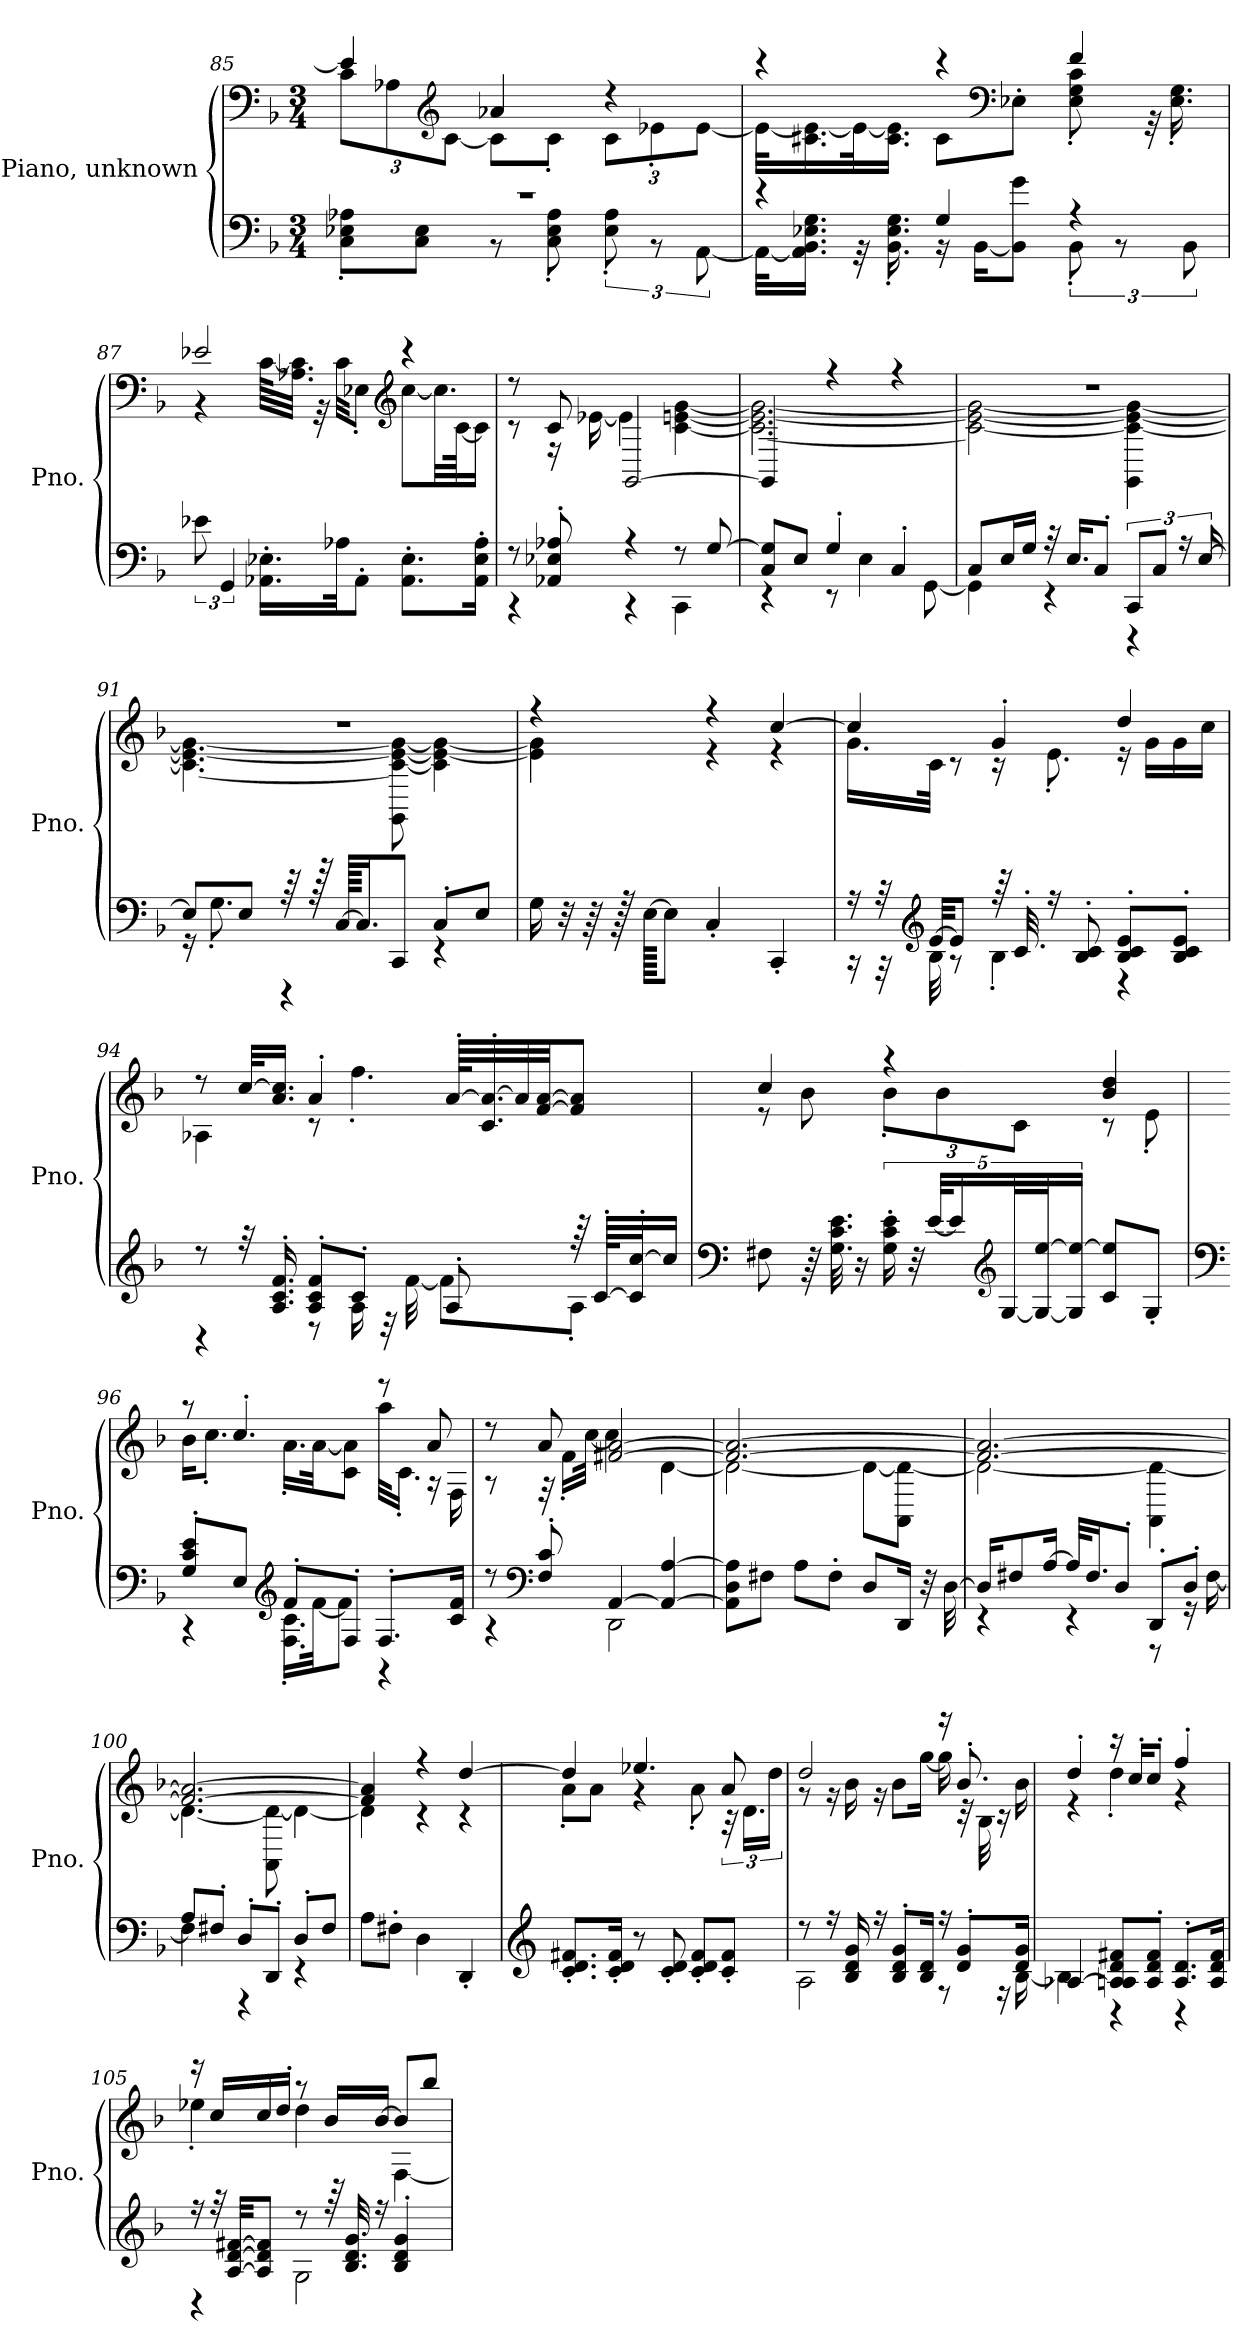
**kern	**kern
*part1	*part1
*staff2	*staff1
*I"Piano, unknown	*
*I'Pno.	*
!!LO:LB:g=z
*clefF4	*clefF4
*k[b-]	*k[b-]
*M3/4	*M3/4
=85	=85
*^	*^
*	*	*	*Xbrackettup
2.r	8C\' 8E-X\' 8A-X\'L	4e-/]	12c\L
.	.	.	12A-X\
.	8C\ 8E-\J	.	.
*	*	*clefG2	*
.	.	.	[12c\J
.	8r	4a-X/	8c\L]
.	8C\' 8E-\' 8A-\'	.	8c'\J
.	12E-\' 12A-\'	4r	12c\L
.	12r	.	12e-X'\
.	[12AA\	.	[12e-\J
=86	=86	=86	=86
4r	32AA\KLL_	4r	32e-\KLL_
.	16.AA\] 16.BB-\ 16.E-X\ 16.G\JJ	.	16.c#X\ 16.e-\_
.	32r	.	32e-\K_
.	16.BB-\' 16.E-\' 16.G\'	.	16.c#\ 16.e-\]JJ
4G/	16r	4r	8c#\L
.	[16BB-\KL	.	.
*	*	*clefF4	*
.	8BB-\] 8g\J	.	8E-X'\J
4r	12BB-'\	4f/	8E-\' 8G\' 8c#\'
.	12r	.	.
.	.	.	32r
.	.	.	16.E-\' 16.G\'
.	12BB-\	.	.
*v	*v	*	*
!!LO:LB:g=z	!!
=87	=87	=87
12e-X\	2e-X/	4r
6GG/	.	.
16.AA-X\' 16.E-X\'LL	.	[64c\KLLL
.	.	32.A-X\ 32.c\]JJJ
.	.	32r
32A-X\JK	.	32c\KKL
8AA-'\J	.	8E-X'\J
*	*clefG2	*
8.AA-\' 8.E-\'L	4r	[8cc\L
.	.	32.cc\LL]
.	.	[64c\JK
16AA-\' 16E-\' 16A-\'Jk	.	16c\JJ]
=88	=88	=88
*^	*	*
8r	4r	8r	8r
8AA-X/' 8E-X/' 8A-X/'	.	8c/	16r
.	.	.	[16e-X\
4r	4r	[2GG/	4e-\]
8r	4CC\	.	[4c\ [4en\ [4g\
[8G/	.	.	.
=89	=89	=89	=89
8C/ 8G/]L	4r	4GG/]	2.c\_ 2.e\_ 2.g\_
8E/J	.	.	.
4G'/	8r	4r	.
.	4E\	.	.
4C'/	.	4r	.
.	[8GG\	.	.
!!LO:LB:g=z	!!
=90	=90	=90	=90
8C/L	4GG\]	2.r	2c\_ 2e\_ 2g\_
16E/L	.	.	.
16G/JJ	.	.	.
32r	4r	.	.
16.E/KL	.	.	.
8C'/J	.	.	.
12CC/L	4r	.	4GG\ 4c\_ 4e\_ 4g\_
12C/J	.	.	.
24r	.	.	.
[24E/	.	.	.
=91	=91	=91	=91
8E/L]	16r	2.r	4.c\_ 4.e\_ 4.g\_
.	8.G'\	.	.
8E/J	.	.	.
64r	4r	.	.
128r	.	.	.
[128C/KKKLL	.	.	.
16.C/J]	.	.	.
8CC/J	.	.	8GG\ 8c\_ 8e\_ 8g\_
8C'/L	4r	.	4c\] 4e\_ 4g\_
8E/J	.	.	.
*v	*v	*	*
=92	=92	=92
16G\	4r	4e\] 4g\]
32r	.	.
64r	.	.
128r	.	.
[128E\KKKKL	.	.
8E\J]	.	.
4C'/	4r	4r
4CC'/	[4cc/	4r
!!LO:LB:g=z	!!
=93	=93	=93
*^	*	*
16r	16r	4cc/]	16.g\LL
32r	32r	.	.
*clefG2	*	*	*
[32e/KKL	32B-\	.	32c\JJk
8e/J]	8r	.	8r
64r	4B-'\	4g'/	16r
32.c'/	.	.	.
16r	.	.	8.e'\
8B-/' 8c/'	.	.	.
8B-/' 8c/' 8e/'L	4r	4dd/	16r
.	.	.	16g\LL
8B-/' 8c/' 8e/'J	.	.	16g\
.	.	.	16cc\JJ
=94	=94	=94	=94
8r	4r	8r	4A-X\
32r	.	[32cc/KLL	.
16.A/' 16.c/' 16.f/'	.	16.a/ 16.cc/]JJ	.
8A/' 8c/' 8f/'L	8r	4a'/	8r
8c'/J	16A\	.	4.ff'\
.	32r	.	.
.	[32f\	.	.
8A'/	8f\L]	[64a'/KLLL	.
.	.	32.c/' 32.a/_'	.
.	.	32a/]	.
.	.	[32f/ [32a/JJ	.
64r	8A'\J	8f/] 8a/]J	.
[64c'/KLLL	.	.	.
32c/]' [32cc/'J	.	.	.
16cc/JJ]	.	.	.
*v	*v	*	*
!!LO:LB:g=z	!!
=95	=95	=95
*clefF4	*	*
8F#X\	4cc/	8r
64r	.	8b-\
32.G\ 32.c\ 32.e\	.	.
16r	.	.
20G\' 20c\' 20e\'	4r	12b-'\L
40r	.	.
[40e/KLL	.	.
.	.	12b-\
20e/]	.	.
*clefG2	*	*
[40G/L	.	.
.	.	12c\J
40G/_ [40ee/J	.	.
20G/] 20ee/_JJ	.	.
8c/ 8ee/]L	4b-/ 4dd/	8r
8G'/J	.	8e'\
=96	=96	=96
*clefF4	*	*
*^	*	*
8G/' 8c/' 8e/'L	4r	8r	16b-\KL
.	.	.	8.cc'\J
8E/J	.	4.cc'/	.
*clefG2	*	*	*
8f'/L	16.F\' 16.c\'LL	.	16.a'\LL
.	[32f\JK	.	[32a\JK
8F'/J	8f\J]	.	8c\ 8a\]J
8.F'/L	4r	8r	32aa\KLL
.	.	.	16.c'\JJ
.	.	8a/	16r
16c/ 16f/Jk	.	.	16F\
=97	=97	=97	=97
8r	4r	8r	8r
*clefF4	*	*	*
8F/' 8c/'	.	8a/	32r
.	.	.	16f'\LL
.	.	.	[32cc\JJk
[4AA/	2DD\	[2f#X/ [2a/	4cc\]
4AA/_ [4A/	.	.	[4d\
*v	*v	*	*
!!LO:PB:g=z	!!
=98	=98	=98
8AA\] 8D\ 8A\]L	2.f#/_ 2.a/_	2d\_
8F#X\J	.	.
8A\L	.	.
8F#'\J	.	.
8D/L	.	8d\L_
16DD/Jk	.	8AA\ 8d\_J
32r	.	.
[32D\	.	.
=99	=99	=99
*^	*	*
16D/KL]	4r	2.f#/_ 2.a/_	2d\_
8F#X/	.	.	.
[16A/Jk	.	.	.
32A/KLL]	4r	.	.
16.F#/J	.	.	.
8D'/J	.	.	.
8DD'/L	8r	.	4AA\ 4d\_
8D'/J	16r	.	.
.	[16F#\	.	.
=100	=100	=100	=100
8A/L	4F#\]	2.f#/_ 2.a/_	4.d\_
8F#X'/J	.	.	.
8D'/L	4r	.	.
8DD'/J	.	.	8AA\ 8d\_
8D'/L	4r	.	4d\_
8F#/J	.	.	.
*v	*v	*	*
=101	=101	=101
8A\L	4f#/] 4a/]	4d\]
8F#X'\J	.	.
4D\	4r	4r
4DD'/	[4dd/	4r
!!LO:LB:g=z	!!
=102	=102	=102
*clefG2	*	*
8.c/' 8.d/' 8.f#X/'L	4dd/]	8a'\L
.	.	8a\J
16c/' 16d/' 16f#/'Jk	.	.
8r	4.ee-X/	4r
8c/' 8d/'	.	.
8c/' 8d/' 8f#/'L	.	8a'\
*	*	*brackettup
8c/' 8f#/'J	8a/	48r
.	.	24.d\LL
.	.	24dd\JJ
=103	=103	=103
*^	*	*
8r	2A\	2dd/	8r
16r	.	.	16r
16B-/ 16d/ 16g/	.	.	16b-\
16r	.	.	16r
8B-/' 8d/' 8g/'L	.	.	8b-\L
16B-/ 16d/Jk	.	.	[16gg\Jk
16r	8r	16r	16gg\]
8d/' 8g/'L	.	8.b-'/	32r
.	.	.	32B-\
.	16r	.	16r
16d/ 16g/Jk	[16B-\	.	16b-\
=104	=104	=104	=104
[4A-X/	4B-\]	4dd'/	4r
8A-/] 8An/ 8d/ 8f#X/L	4r	16r	4dd'\
.	.	16cc'/KL	.
8A/' 8d/' 8f#/'J	.	8cc'/J	.
8.A/' 8.d/'L	4r	4ff'/	4r
16A/ 16d/ 16f#/Jk	.	.	.
!!LO:LB:g=z	!!
=105	=105	=105	=105
16r	4r	16r	4ee-X'\
32r	.	16cc/LL	.
[32A/ [32d/ [32f#X/KKL	.	.	.
8A/] 8d/] 8f#/]J	.	16cc/	.
.	.	16dd'/JJ	.
8r	2G\	8r	4dd\
64r	.	16b-/LL	.
32.B-/ 32.d/ 32.g/	.	.	.
16r	.	[16b-/JJ	.
4B-/' 4d/' 4g/'	.	8b-/L]	[4F\
.	.	8bb-/J	.
*v	*v	*	*
*	*v	*v
=	=
*-	*-
